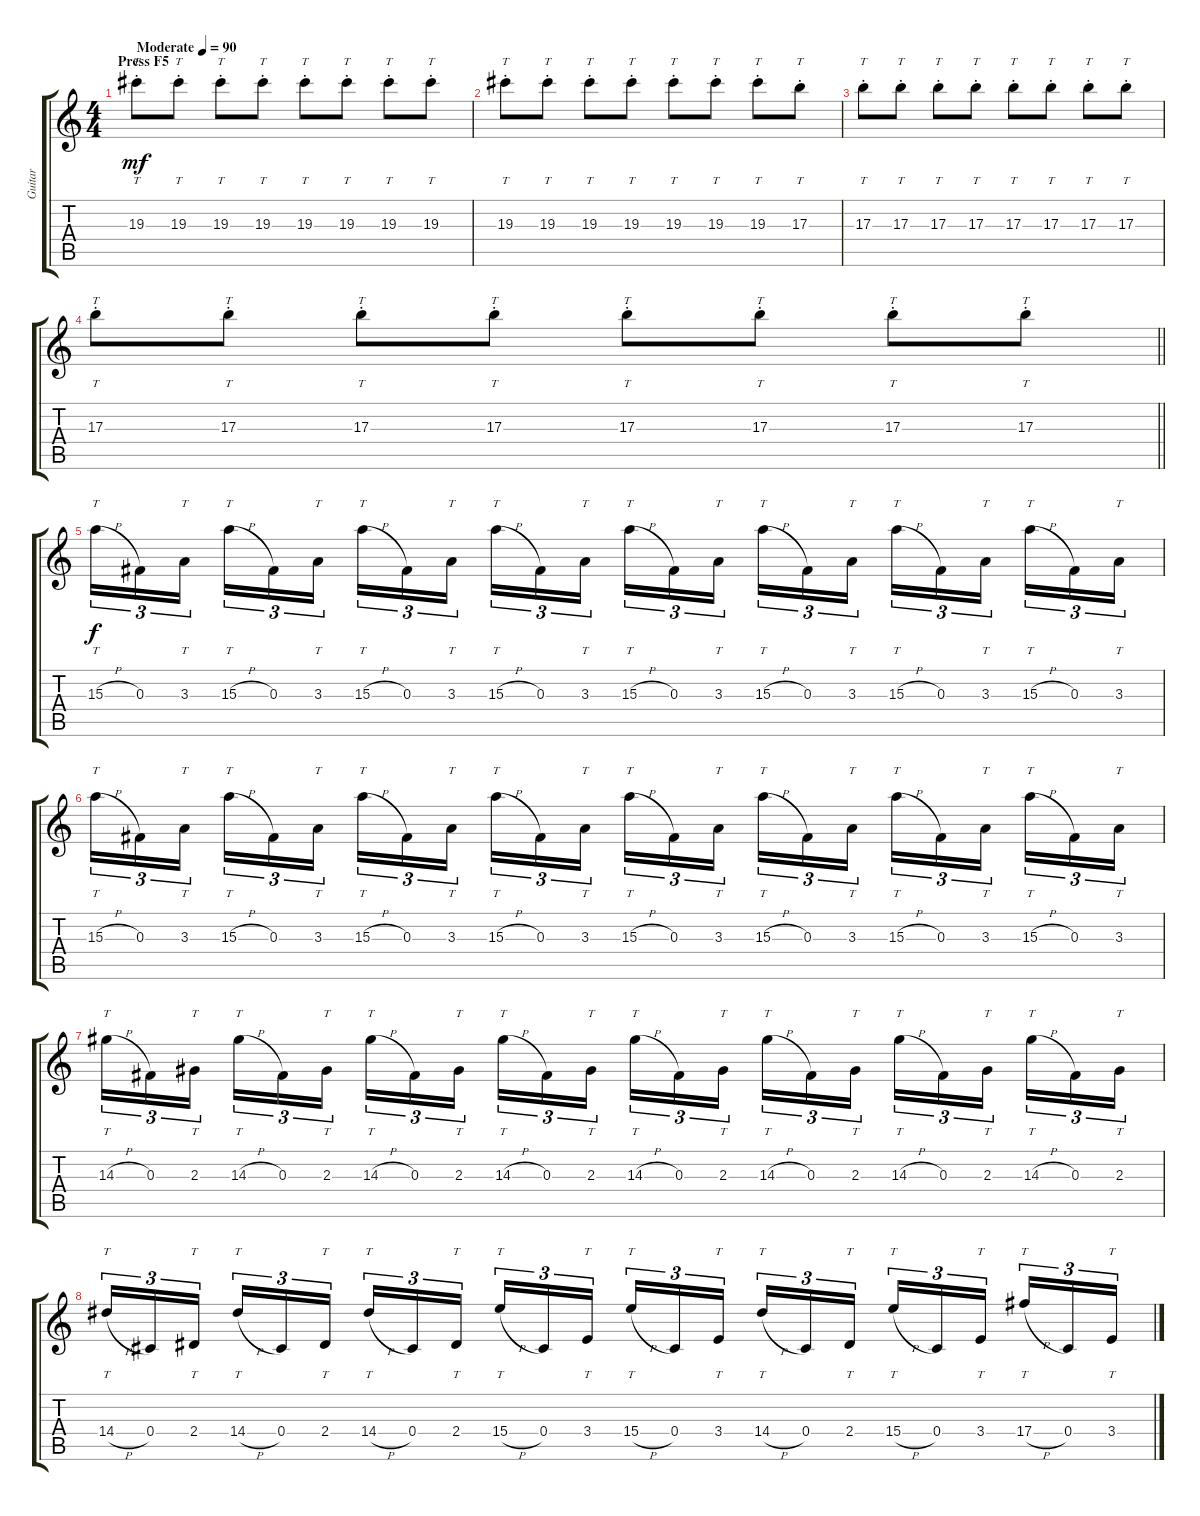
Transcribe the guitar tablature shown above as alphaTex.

\track ("Guitar" "Guitar") {instrument electricguitarclean}
\staff {score tabs}
\tuning (Eb4 Bb3 Gb3 Db3 Ab2 Eb2) {hide}
\ts (4 4)
\section ("" "Press F5")
\tempo (90 "Moderate")
\clef g2
\ks c
19.3{st}.8{tt dy mf instrument electricguitarclean} 19.3{st}.8{tt} 19.3{st}.8{tt} 19.3{st}.8{tt} 19.3{st}.8{tt} 19.3{st}.8{tt} 19.3{st}.8{tt} 19.3{st}.8{tt} |
19.3{st}.8{tt} 19.3{st}.8{tt} 19.3{st}.8{tt} 19.3{st}.8{tt} 19.3{st}.8{tt} 19.3{st}.8{tt} 19.3{st}.8{tt} 17.3{st}.8{tt} |
17.3{st}.8{tt} 17.3{st}.8{tt} 17.3{st}.8{tt} 17.3{st}.8{tt} 17.3{st}.8{tt} 17.3{st}.8{tt} 17.3{st}.8{tt} 17.3{st}.8{tt} |
\barLineRight lightlight
17.3{st}.8{tt} 17.3{st}.8{tt} 17.3{st}.8{tt} 17.3{st}.8{tt} 17.3{st}.8{tt} 17.3{st}.8{tt} 17.3{st}.8{tt} 17.3{st}.8{tt} |
\section ("" "")
15.3{h}.16{tt tu (3 2) dy f instrument distortionguitar} 0.3.16{tu (3 2)} 3.3.16{tt tu (3 2) beam splitsecondary} 15.3{h}.16{tt tu (3 2)} 0.3.16{tu (3 2)} 3.3.16{tt tu (3 2)} 15.3{h}.16{tt tu (3 2)} 0.3.16{tu (3 2)} 3.3.16{tt tu (3 2) beam splitsecondary} 15.3{h}.16{tt tu (3 2)} 0.3.16{tu (3 2)} 3.3.16{tt tu (3 2)} 15.3{h}.16{tt tu (3 2)} 0.3.16{tu (3 2)} 3.3.16{tt tu (3 2) beam splitsecondary} 15.3{h}.16{tt tu (3 2)} 0.3.16{tu (3 2)} 3.3.16{tt tu (3 2)} 15.3{h}.16{tt tu (3 2)} 0.3.16{tu (3 2)} 3.3.16{tt tu (3 2) beam splitsecondary} 15.3{h}.16{tt tu (3 2)} 0.3.16{tu (3 2)} 3.3.16{tt tu (3 2)} |
15.3{h}.16{tt tu (3 2)} 0.3.16{tu (3 2)} 3.3.16{tt tu (3 2) beam splitsecondary} 15.3{h}.16{tt tu (3 2)} 0.3.16{tu (3 2)} 3.3.16{tt tu (3 2)} 15.3{h}.16{tt tu (3 2)} 0.3.16{tu (3 2)} 3.3.16{tt tu (3 2) beam splitsecondary} 15.3{h}.16{tt tu (3 2)} 0.3.16{tu (3 2)} 3.3.16{tt tu (3 2)} 15.3{h}.16{tt tu (3 2)} 0.3.16{tu (3 2)} 3.3.16{tt tu (3 2) beam splitsecondary} 15.3{h}.16{tt tu (3 2)} 0.3.16{tu (3 2)} 3.3.16{tt tu (3 2)} 15.3{h}.16{tt tu (3 2)} 0.3.16{tu (3 2)} 3.3.16{tt tu (3 2) beam splitsecondary} 15.3{h}.16{tt tu (3 2)} 0.3.16{tu (3 2)} 3.3.16{tt tu (3 2)} |
14.3{h}.16{tt tu (3 2)} 0.3.16{tu (3 2)} 2.3.16{tt tu (3 2) beam splitsecondary} 14.3{h}.16{tt tu (3 2)} 0.3.16{tu (3 2)} 2.3.16{tt tu (3 2)} 14.3{h}.16{tt tu (3 2)} 0.3.16{tu (3 2)} 2.3.16{tt tu (3 2) beam splitsecondary} 14.3{h}.16{tt tu (3 2)} 0.3.16{tu (3 2)} 2.3.16{tt tu (3 2)} 14.3{h}.16{tt tu (3 2)} 0.3.16{tu (3 2)} 2.3.16{tt tu (3 2) beam splitsecondary} 14.3{h}.16{tt tu (3 2)} 0.3.16{tu (3 2)} 2.3.16{tt tu (3 2)} 14.3{h}.16{tt tu (3 2)} 0.3.16{tu (3 2)} 2.3.16{tt tu (3 2) beam splitsecondary} 14.3{h}.16{tt tu (3 2)} 0.3.16{tu (3 2)} 2.3.16{tt tu (3 2)} |
14.4{h}.16{tt tu (3 2)} 0.4.16{tu (3 2)} 2.4.16{tt tu (3 2) beam splitsecondary} 14.4{h}.16{tt tu (3 2)} 0.4.16{tu (3 2)} 2.4.16{tt tu (3 2)} 14.4{h}.16{tt tu (3 2)} 0.4.16{tu (3 2)} 2.4.16{tt tu (3 2) beam splitsecondary} 15.4{h}.16{tt tu (3 2)} 0.4.16{tu (3 2)} 3.4.16{tt tu (3 2)} 15.4{h}.16{tt tu (3 2)} 0.4.16{tu (3 2)} 3.4.16{tt tu (3 2) beam splitsecondary} 14.4{h}.16{tt tu (3 2)} 0.4.16{tu (3 2)} 2.4.16{tt tu (3 2)} 15.4{h}.16{tt tu (3 2)} 0.4.16{tu (3 2)} 3.4.16{tt tu (3 2) beam splitsecondary} 17.4{h}.16{tt tu (3 2)} 0.4.16{tu (3 2)} 3.4.16{tt tu (3 2)}
